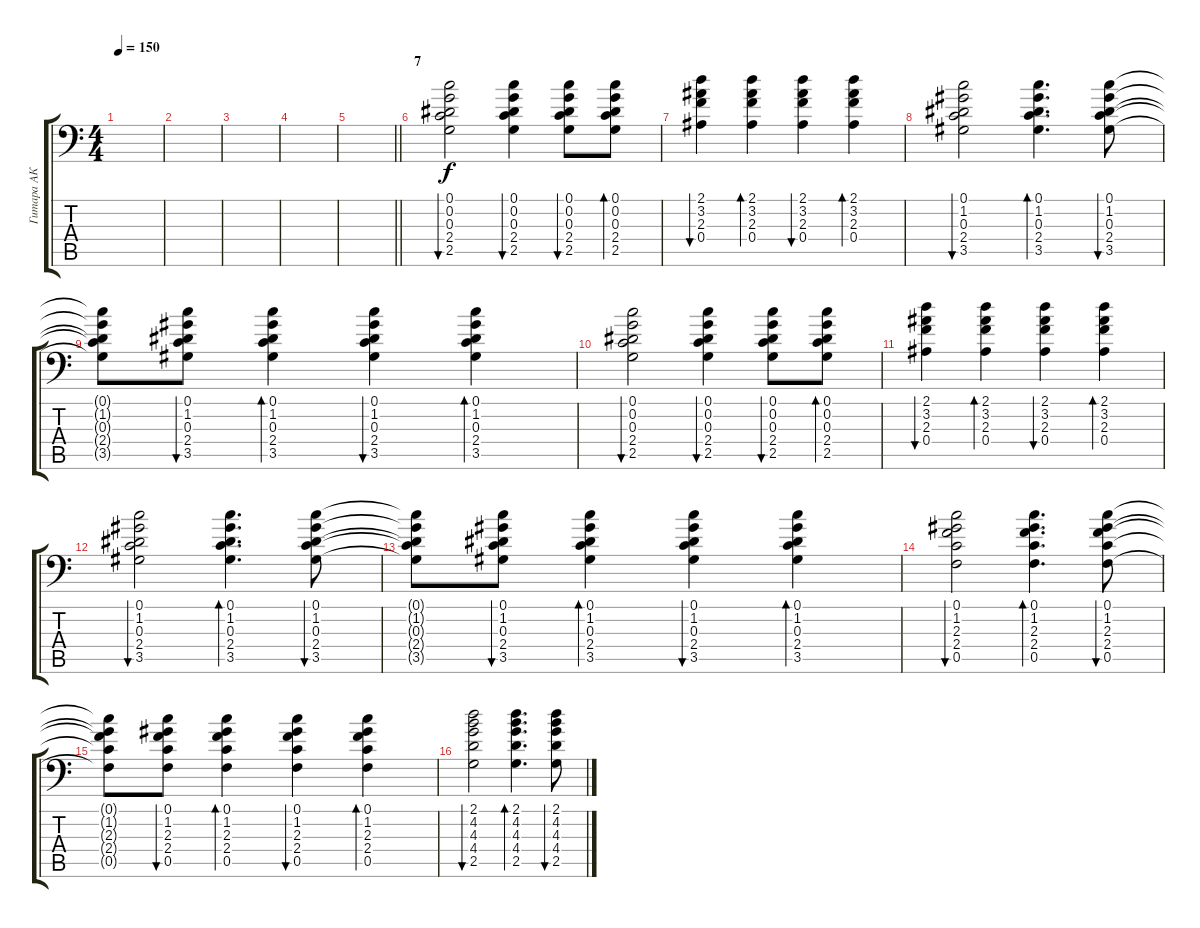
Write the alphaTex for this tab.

\track ("Гитара АК П" "Гитара АК ") {instrument acousticguitarsteel}
\staff {score tabs}
\tuning (C4 G3 Eb3 Bb2 F2 Bb1) {hide}
\ts (4 4)
\tempo 150
\clef f4
\ks c
|
|
|
|
\barLineRight lightlight
|
\section ("" "7")
(0.1 0.2 0.3 2.4 2.5).2{bu 30} (0.1 0.2 0.3 2.4 2.5).4{bu 60} (0.1 0.2 0.3 2.4 2.5).8{bu 60} (0.1 0.2 0.3 2.4 2.5).8{bd 60} |
(2.1 3.2 2.3 0.4).4{bu 60} (2.1 3.2 2.3 0.4).4{bd 60} (2.1 3.2 2.3 0.4).4{bu 60} (2.1 3.2 2.3 0.4).4{bd 60} |
(0.1 1.2 0.3 2.4 3.5).2{bu 60} (0.1 1.2 0.3 2.4 3.5).4{d bd 60} (0.1 1.2 0.3 2.4 3.5).8{bu 60} |
(0.1{t} 1.2{t} 0.3{t} 2.4{t} 3.5{t}).8 (0.1 1.2 0.3 2.4 3.5).8{bu 60} (0.1 1.2 0.3 2.4 3.5).4{bd 60} (0.1 1.2 0.3 2.4 3.5).4{bu 60} (0.1 1.2 0.3 2.4 3.5).4{bd 60} |
(0.1 0.2 0.3 2.4 2.5).2{bu 30} (0.1 0.2 0.3 2.4 2.5).4{bu 60} (0.1 0.2 0.3 2.4 2.5).8{bu 60} (0.1 0.2 0.3 2.4 2.5).8{bd 60} |
(2.1 3.2 2.3 0.4).4{bu 60} (2.1 3.2 2.3 0.4).4{bd 60} (2.1 3.2 2.3 0.4).4{bu 60} (2.1 3.2 2.3 0.4).4{bd 60} |
(0.1 1.2 0.3 2.4 3.5).2{bu 60} (0.1 1.2 0.3 2.4 3.5).4{d bd 60} (0.1 1.2 0.3 2.4 3.5).8{bu 60} |
(0.1{t} 1.2{t} 0.3{t} 2.4{t} 3.5{t}).8 (0.1 1.2 0.3 2.4 3.5).8{bu 60} (0.1 1.2 0.3 2.4 3.5).4{bd 60} (0.1 1.2 0.3 2.4 3.5).4{bu 60} (0.1 1.2 0.3 2.4 3.5).4{bd 60} |
(0.1 1.2 2.3 2.4 0.5).2{bu 60} (0.1 1.2 2.3 2.4 0.5).4{d bd 60} (0.1 1.2 2.3 2.4 0.5).8{bu 60} |
(0.1{t} 1.2{t} 2.3{t} 2.4{t} 0.5{t}).8 (0.1 1.2 2.3 2.4 0.5).8{bu 60} (0.1 1.2 2.3 2.4 0.5).4{bd 60} (0.1 1.2 2.3 2.4 0.5).4{bu 60} (0.1 1.2 2.3 2.4 0.5).4{bd 60} |
(2.1 4.2 4.3 4.4 2.5).2{bu 60} (2.1 4.2 4.3 4.4 2.5).4{d bd 60} (2.1 4.2 4.3 4.4 2.5).8{bu 60}
